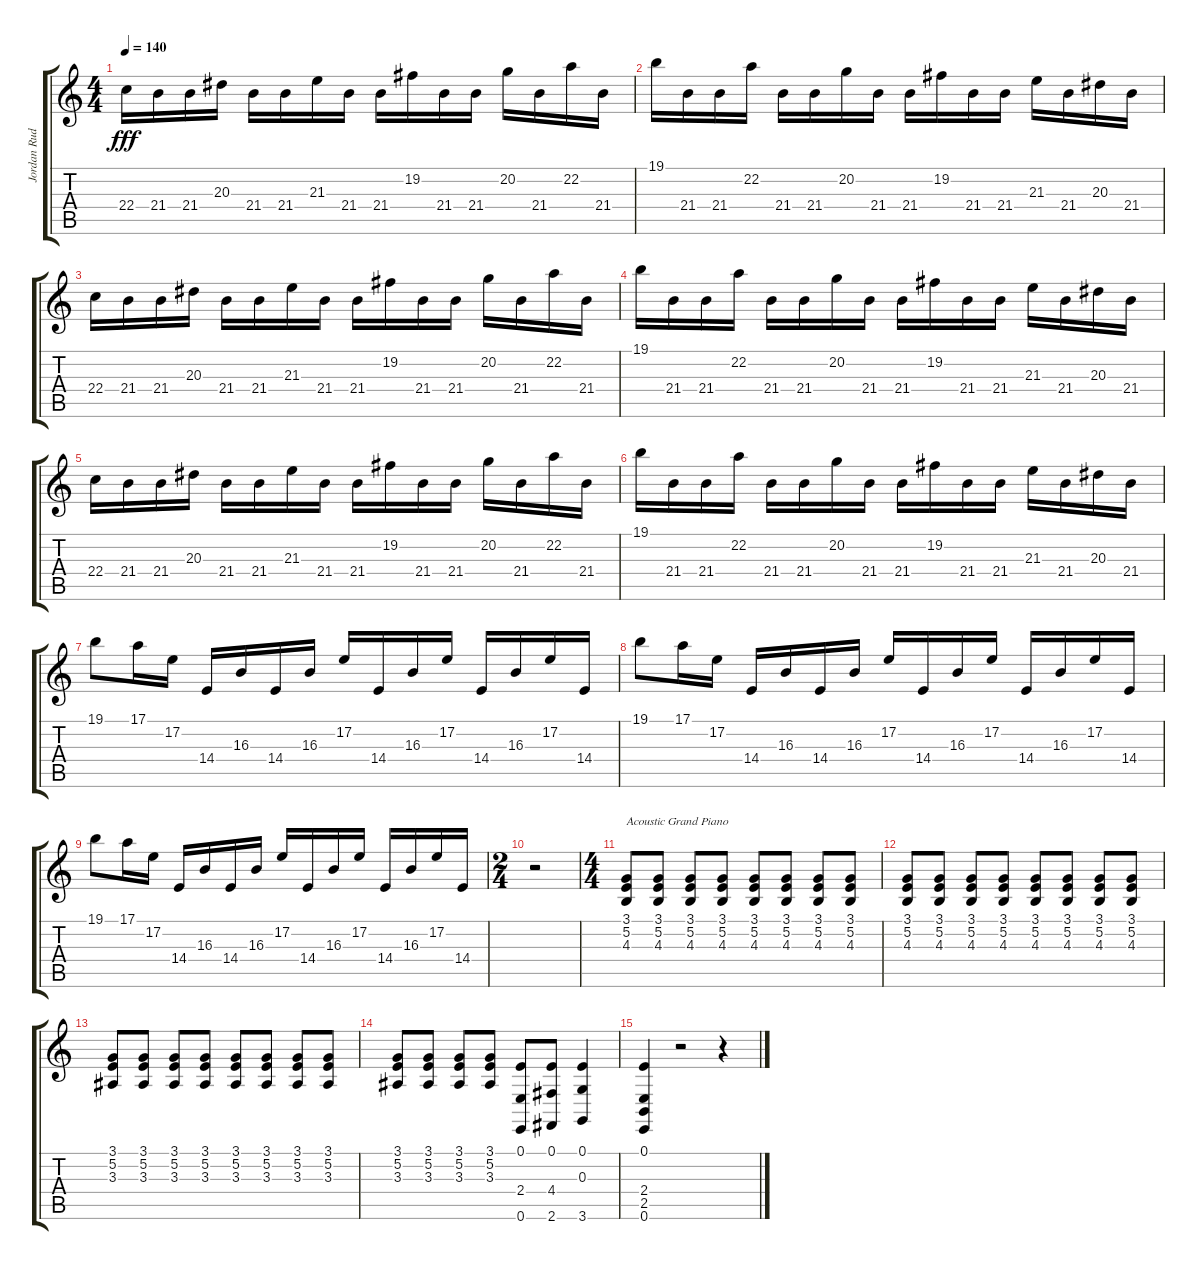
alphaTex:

\track ("Jordan Rudess - Keyboard" "Jordan Rud") {instrument acousticgrandpiano}
\staff {score tabs}
\tuning (E4 B3 G3 D3 A2 E2) {hide}
\ts (4 4)
\tempo 140
\clef g2
\ks c
22.4.16{dy fff} 21.4.16 21.4.16 20.3.16 21.4.16 21.4.16 21.3.16 21.4.16 21.4.16 19.2.16 21.4.16 21.4.16 20.2.16 21.4.16 22.2.16 21.4.16 |
19.1.16 21.4.16 21.4.16 22.2.16 21.4.16 21.4.16 20.2.16 21.4.16 21.4.16 19.2.16 21.4.16 21.4.16 21.3.16 21.4.16 20.3.16 21.4.16 |
22.4.16 21.4.16 21.4.16 20.3.16 21.4.16 21.4.16 21.3.16 21.4.16 21.4.16 19.2.16 21.4.16 21.4.16 20.2.16 21.4.16 22.2.16 21.4.16 |
19.1.16 21.4.16 21.4.16 22.2.16 21.4.16 21.4.16 20.2.16 21.4.16 21.4.16 19.2.16 21.4.16 21.4.16 21.3.16 21.4.16 20.3.16 21.4.16 |
22.4.16 21.4.16 21.4.16 20.3.16 21.4.16 21.4.16 21.3.16 21.4.16 21.4.16 19.2.16 21.4.16 21.4.16 20.2.16 21.4.16 22.2.16 21.4.16 |
19.1.16 21.4.16 21.4.16 22.2.16 21.4.16 21.4.16 20.2.16 21.4.16 21.4.16 19.2.16 21.4.16 21.4.16 21.3.16 21.4.16 20.3.16 21.4.16 |
19.1.8 17.1.16 17.2.16 14.4.16 16.3.16 14.4.16 16.3.16 17.2.16 14.4.16 16.3.16 17.2.16 14.4.16 16.3.16 17.2.16 14.4.16 |
19.1.8 17.1.16 17.2.16 14.4.16 16.3.16 14.4.16 16.3.16 17.2.16 14.4.16 16.3.16 17.2.16 14.4.16 16.3.16 17.2.16 14.4.16 |
19.1.8 17.1.16 17.2.16 14.4.16 16.3.16 14.4.16 16.3.16 17.2.16 14.4.16 16.3.16 17.2.16 14.4.16 16.3.16 17.2.16 14.4.16 |
\ts (2 4)
r.2 |
\ts (4 4)
(3.1 5.2 4.3).8{txt "Acoustic Grand Piano" instrument acousticgrandpiano} (3.1 5.2 4.3).8 (3.1 5.2 4.3).8 (3.1 5.2 4.3).8 (3.1 5.2 4.3).8 (3.1 5.2 4.3).8 (3.1 5.2 4.3).8 (3.1 5.2 4.3).8 |
(3.1 5.2 4.3).8 (3.1 5.2 4.3).8 (3.1 5.2 4.3).8 (3.1 5.2 4.3).8 (3.1 5.2 4.3).8 (3.1 5.2 4.3).8 (3.1 5.2 4.3).8 (3.1 5.2 4.3).8 |
(3.1 5.2 3.3).8 (3.1 5.2 3.3).8 (3.1 5.2 3.3).8 (3.1 5.2 3.3).8 (3.1 5.2 3.3).8 (3.1 5.2 3.3).8 (3.1 5.2 3.3).8 (3.1 5.2 3.3).8 |
(3.1 5.2 3.3).8 (3.1 5.2 3.3).8 (3.1 5.2 3.3).8 (3.1 5.2 3.3).8 (0.1 2.4 0.6).8 (0.1 4.4 2.6).8 (0.1 0.3 3.6).4 |
(0.1 2.4 2.5 0.6).4 r.2 r.4
